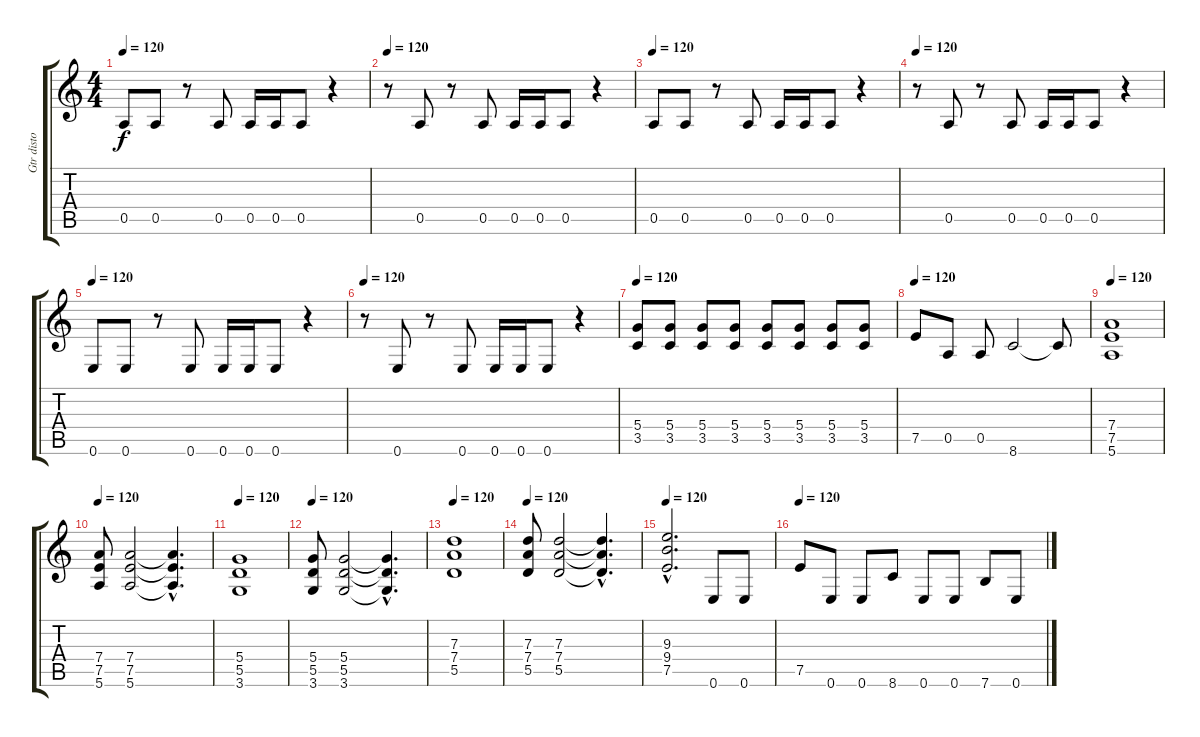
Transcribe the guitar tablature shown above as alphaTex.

\track ("Gtr disto" "Gtr disto") {instrument distortionguitar}
\staff {score tabs}
\tuning (E4 B3 G3 D3 A2 E2) {hide}
\ts (4 4)
\tempo 120
\clef g2
\ks c
0.5.8{dy f} 0.5.8 r.8 0.5.8 0.5.16 0.5.16 0.5.8 r.4 |
\tempo 120
r.8 0.5.8 r.8 0.5.8 0.5.16 0.5.16 0.5.8 r.4 |
\tempo 120
0.5.8 0.5.8 r.8 0.5.8 0.5.16 0.5.16 0.5.8 r.4 |
\tempo 120
r.8 0.5.8 r.8 0.5.8 0.5.16 0.5.16 0.5.8 r.4 |
\tempo 120
0.6.8 0.6.8 r.8 0.6.8 0.6.16 0.6.16 0.6.8 r.4 |
\tempo 120
r.8 0.6.8 r.8 0.6.8 0.6.16 0.6.16 0.6.8 r.4 |
\tempo 120
(5.4 3.5).8 (5.4 3.5).8 (5.4 3.5).8 (5.4 3.5).8 (5.4 3.5).8 (5.4 3.5).8 (5.4 3.5).8 (5.4 3.5).8 |
\tempo 120
7.5.8 0.5.8 0.5.8 8.6.2 8.6{t}.8 |
\tempo 120
(7.4 7.5 5.6).1 |
\tempo 120
(7.4 7.5 5.6).8 (7.4 7.5 5.6).2 (7.4{hac t} 7.5{hac t} 5.6{hac t}).4{d} |
\tempo 120
(5.4 5.5 3.6).1 |
\tempo 120
(5.4 5.5 3.6).8 (5.4 5.5 3.6).2 (5.4{hac t} 5.5{hac t} 3.6{hac t}).4{d} |
\tempo 120
(7.3 7.4 5.5).1 |
\tempo 120
(7.3 7.4 5.5).8 (7.3 7.4 5.5).2 (7.3{hac t} 7.4{hac t} 5.5{hac t}).4{d} |
\tempo 120
(9.3{hac} 9.4{hac} 7.5{hac}).2{d} 0.6.8 0.6.8 |
\tempo 120
7.5.8 0.6.8 0.6.8 8.6.8 0.6.8 0.6.8 7.6.8 0.6.8
